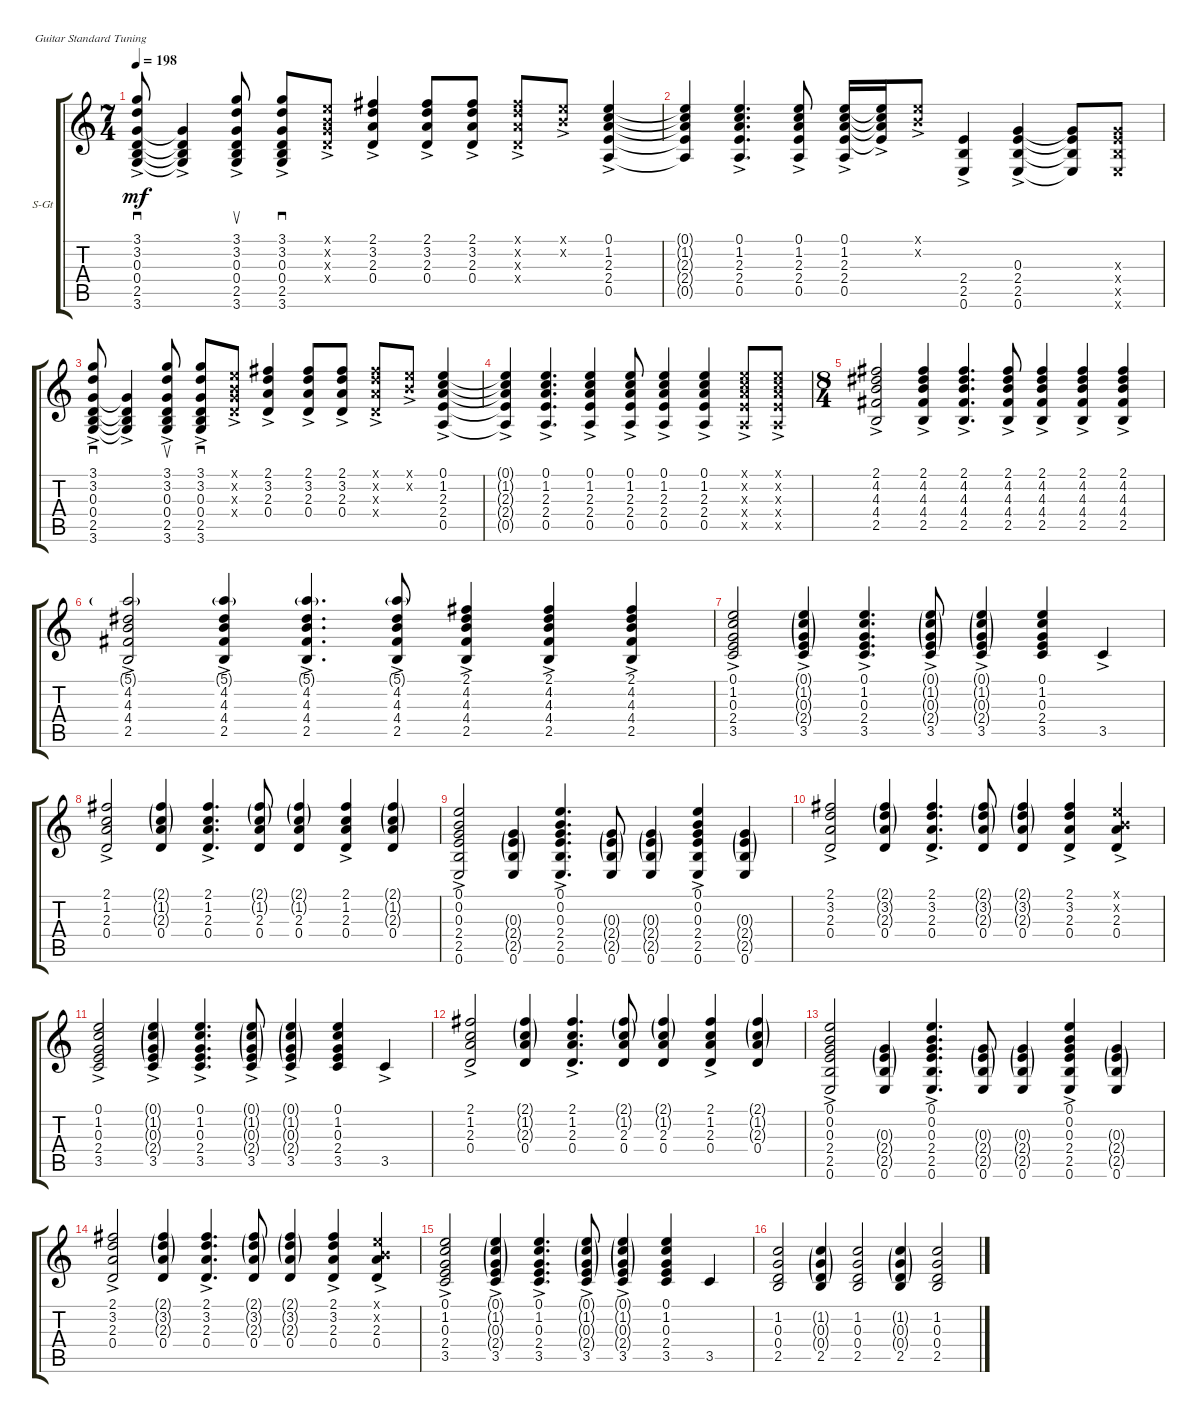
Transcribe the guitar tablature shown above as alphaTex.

\defaultSystemsLayout 4
\bracketExtendMode groupsimilarinstruments
\firstSystemTrackNameOrientation horizontal
\otherSystemsTrackNameOrientation horizontal
\track ("Rythm Guitar" "S-Gt") {instrument acousticguitarsteel}
\staff {score tabs}
\tuning (E4 B3 G3 D3 A2 E2)
\ts (7 4)
\tempo 198
\clef g2
\ks c
(3.6{ac} 2.5{ac} 0.4{ac} 0.3{ac} 3.2{ac} 3.1{ac}).8{sd dy mf} (0.3{ac t} 0.4{ac t} 2.5{ac t} 3.6{ac t}).4 (3.6{ac} 2.5{ac} 0.4{ac} 0.3{ac} 3.2{ac} 3.1{ac}).8{su} (3.6{ac} 2.5{ac} 0.4{ac} 0.3{ac} 3.2{ac} 3.1{ac}).8{sd} (0.1{ac x} 0.2{ac x} 0.3{ac x} 0.4{ac x}).8 (0.4{ac} 2.3{ac} 3.2{ac} 2.1{ac}).4 (0.4{ac} 2.3{ac} 3.2{ac} 2.1{ac}).8 (0.4{ac} 2.3{ac} 3.2{ac} 2.1{ac}).8 (0.4{ac x} 2.3{ac x} 3.2{ac x} 2.1{ac x}).8 (0.1{ac x} 0.2{ac x}).8 (0.5{ac} 2.4{ac} 2.3{ac} 1.2{ac} 0.1{ac}).4 |
(0.1{t} 1.2{t} 2.3{t} 2.4{t} 0.5{t}).4 (0.5{ac} 2.4{ac} 2.3{ac} 1.2{ac} 0.1{ac}).4{d} (0.5{ac} 2.4{ac} 2.3{ac} 1.2{ac} 0.1{ac}).8 (0.5{ac} 2.4{ac} 2.3{ac} 1.2{ac} 0.1{ac}).16 (0.1{ac t} 1.2{ac t} 2.3{ac t} 2.4{ac t}).16 (0.2{ac x} 0.1{ac x}).8 (0.6{ac} 2.5{ac} 2.4{ac}).4 (0.6{ac} 2.5{ac} 2.4{ac} 0.3{ac}).4 (0.6{t} 2.5{t} 2.4{t} 0.3{t}).8 (0.3{x} 2.4{x} 2.5{x} 0.6{x}).8 |
(3.6{ac} 2.5{ac} 0.4{ac} 0.3{ac} 3.2{ac} 3.1{ac}).8{sd} (0.3{ac t} 0.4{ac t} 2.5{ac t} 3.6{ac t}).4 (3.6{ac} 2.5{ac} 0.4{ac} 0.3{ac} 3.2{ac} 3.1{ac}).8{su} (3.6{ac} 2.5{ac} 0.4{ac} 0.3{ac} 3.2{ac} 3.1{ac}).8{sd} (0.1{ac x} 0.2{ac x} 0.3{ac x} 0.4{ac x}).8 (0.4{ac} 2.3{ac} 3.2{ac} 2.1{ac}).4 (0.4{ac} 2.3{ac} 3.2{ac} 2.1{ac}).8 (0.4{ac} 2.3{ac} 3.2{ac} 2.1{ac}).8 (0.4{ac x} 2.3{ac x} 3.2{ac x} 2.1{ac x}).8 (0.1{ac x} 0.2{ac x}).8 (0.5{ac} 2.4{ac} 2.3{ac} 1.2{ac} 0.1{ac}).4 |
(0.5{ac t} 2.4{ac t} 2.3{ac t} 1.2{ac t} 0.1{ac t}).4 (0.5{ac} 2.4{ac} 2.3{ac} 1.2{ac} 0.1{ac}).4{d} (0.5{ac} 2.4{ac} 2.3{ac} 1.2{ac} 0.1{ac}).4 (0.5{ac} 2.4{ac} 2.3{ac} 1.2{ac} 0.1{ac}).8 (0.5{ac} 2.4{ac} 2.3{ac} 1.2{ac} 0.1{ac}).4 (0.5{ac} 2.4{ac} 2.3{ac} 1.2{ac} 0.1{ac}).4 (0.5{ac x} 2.4{ac x} 2.3{ac x} 1.2{ac x} 0.1{ac x}).8 (0.5{ac x} 2.4{ac x} 2.3{ac x} 1.2{ac x} 0.1{ac x}).8 |
\ts (8 4)
(2.5{ac} 4.4{ac} 4.3{ac} 4.2{ac} 2.1{ac}).2 (2.5{ac} 4.4{ac} 4.3{ac} 4.2{ac} 2.1{ac}).4 (2.5{ac} 4.4{ac} 4.3{ac} 4.2{ac} 2.1{ac}).4{d} (2.5{ac} 4.4{ac} 4.3{ac} 4.2{ac} 2.1{ac}).8 (2.5{ac} 4.4{ac} 4.3{ac} 4.2{ac} 2.1{ac}).4 (2.5{ac} 4.4{ac} 4.3{ac} 4.2{ac} 2.1{ac}).4 (2.5{ac} 4.4{ac} 4.3{ac} 4.2{ac} 2.1{ac}).4 |
(2.5{ac} 4.4{ac} 4.3{ac} 4.2{ac} 5.1{g}).2 (2.5{ac} 4.4{ac} 4.3{ac} 4.2{ac} 5.1{g}).4 (2.5{ac} 4.4{ac} 4.3{ac} 4.2{ac} 5.1{g}).4{d} (2.5{ac} 4.4{ac} 4.3{ac} 4.2{ac} 5.1{g}).8 (2.5{ac} 4.4{ac} 4.3{ac} 4.2{ac} 2.1{ac}).4 (2.5{ac} 4.4{ac} 4.3{ac} 4.2{ac} 2.1{ac}).4 (2.5{ac} 4.4{ac} 4.3{ac} 4.2{ac} 2.1{ac}).4 |
(3.5{ac} 2.4{ac} 0.3{ac} 1.2{ac} 0.1{ac}).2 (0.1{g} 1.2{g} 0.3{g} 2.4{g} 3.5{ac}).4 (3.5{ac} 2.4{ac} 0.3{ac} 1.2{ac} 0.1{ac}).4{d} (3.5{ac} 2.4{g} 0.3{g} 1.2{g} 0.1{g}).8 (3.5{ac} 2.4{g} 0.3{g} 1.2{g} 0.1{g}).4 (3.5 2.4 0.3 1.2 0.1).4 3.5{ac}.4 |
(0.4{ac} 2.3{ac} 1.2{ac} 2.1{ac}).2 (0.4 2.3{g} 1.2{g} 2.1{g}).4 (0.4{ac} 2.3{ac} 1.2{ac} 2.1{ac}).4{d} (0.4 2.3 1.2{g} 2.1{g}).8 (0.4 2.3 1.2{g} 2.1{g}).4 (0.4{ac} 2.3{ac} 1.2{ac} 2.1{ac}).4 (2.3{g} 1.2{g} 2.1{g} 0.4).4 |
(0.6{ac} 2.5{ac} 2.4{ac} 0.3{ac} 0.2{ac} 0.1{ac}).2 (0.6 2.5{g} 2.4{g} 0.3{g}).4 (0.6{ac} 2.5{ac} 2.4{ac} 0.3{ac} 0.1{ac} 0.2{ac}).4{d} (0.6 2.5{g} 2.4{g} 0.3{g}).8 (0.6 2.5{g} 2.4{g} 0.3{g}).4 (0.6{ac} 2.5{ac} 2.4{ac} 0.3{ac} 0.2{ac} 0.1{ac}).4 (0.6 2.5{g} 2.4{g} 0.3{g}).4 |
(0.4{ac} 2.3{ac} 3.2{ac} 2.1{ac}).2 (0.4 2.3{g} 3.2{g} 2.1{g}).4 (0.4{ac} 2.3{ac} 3.2{ac} 2.1{ac}).4{d} (0.4 2.3{g} 3.2{g} 2.1{g}).8 (0.4 2.3{g} 3.2{g} 2.1{g}).4 (0.4{ac} 2.3{ac} 3.2{ac} 2.1{ac}).4 (0.4{ac} 2.3{ac} 0.2{ac x} 0.1{ac x}).4 |
(3.5{ac} 2.4{ac} 0.3{ac} 1.2{ac} 0.1{ac}).2 (0.1{g} 1.2{g} 0.3{g} 2.4{g} 3.5{ac}).4 (3.5{ac} 2.4{ac} 0.3{ac} 1.2{ac} 0.1{ac}).4{d} (3.5{ac} 2.4{g} 0.3{g} 1.2{g} 0.1{g}).8 (3.5{ac} 2.4{g} 0.3{g} 1.2{g} 0.1{g}).4 (3.5 2.4 0.3 1.2 0.1).4 3.5{ac}.4 |
(0.4{ac} 2.3{ac} 1.2{ac} 2.1{ac}).2 (0.4 2.3{g} 1.2{g} 2.1{g}).4 (0.4{ac} 2.3{ac} 1.2{ac} 2.1{ac}).4{d} (0.4 2.3 1.2{g} 2.1{g}).8 (0.4 2.3 1.2{g} 2.1{g}).4 (0.4{ac} 2.3{ac} 1.2{ac} 2.1{ac}).4 (2.3{g} 1.2{g} 2.1{g} 0.4).4 |
(0.6{ac} 2.5{ac} 2.4{ac} 0.3{ac} 0.2{ac} 0.1{ac}).2 (0.6 2.5{g} 2.4{g} 0.3{g}).4 (0.6{ac} 2.5{ac} 2.4{ac} 0.3{ac} 0.1{ac} 0.2{ac}).4{d} (0.6 2.5{g} 2.4{g} 0.3{g}).8 (0.6 2.5{g} 2.4{g} 0.3{g}).4 (0.6{ac} 2.5{ac} 2.4{ac} 0.3{ac} 0.2{ac} 0.1{ac}).4 (0.6 2.5{g} 2.4{g} 0.3{g}).4 |
(0.4{ac} 2.3{ac} 3.2{ac} 2.1{ac}).2 (0.4 2.3{g} 3.2{g} 2.1{g}).4 (0.4{ac} 2.3{ac} 3.2{ac} 2.1{ac}).4{d} (0.4 2.3{g} 3.2{g} 2.1{g}).8 (0.4 2.3{g} 3.2{g} 2.1{g}).4 (0.4{ac} 2.3{ac} 3.2{ac} 2.1{ac}).4 (0.4 2.3{ac} 0.2{ac x} 0.1{ac x}).4 |
(3.5{ac} 2.4{ac} 0.3{ac} 1.2{ac} 0.1{ac}).2 (0.1{g} 1.2{g} 0.3{g} 2.4{g} 3.5{ac}).4 (3.5{ac} 2.4{ac} 0.3{ac} 1.2{ac} 0.1{ac}).4{d} (3.5{ac} 2.4{g} 0.3{g} 1.2{g} 0.1{g}).8 (3.5{ac} 2.4{g} 0.3{g} 1.2{g} 0.1{g}).4 (3.5 2.4 0.3 1.2 0.1).4 3.5.4 |
(2.5 0.4 0.3 1.2).2 (2.5 0.4{g} 0.3{g} 1.2{g}).4 (1.2 0.3 0.4 2.5).2 (1.2{g} 2.5 0.4{g} 0.3{g}).4 (1.2 0.3 0.4 2.5).2
